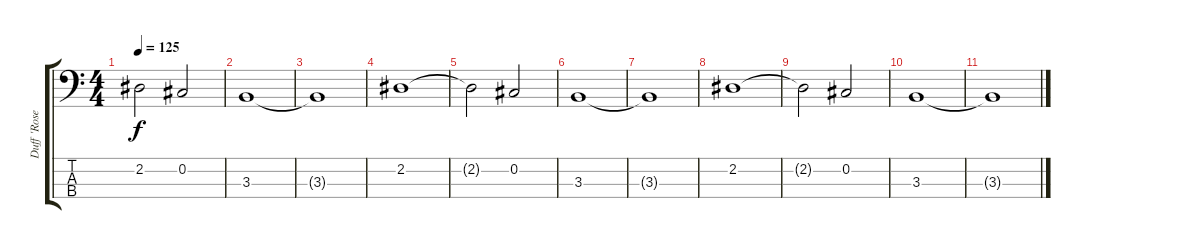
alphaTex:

\track ("Duff 'Rose' McKagen" "Duff 'Rose") {instrument electricbasspick}
\staff {score tabs}
\tuning (Gb2 Db2 Ab1 Eb1) {hide}
\ts (4 4)
\tempo 125
\clef f4
\ks c
2.2{t}.2{dy f} 0.2.2 |
3.3.1 |
3.3{t}.1 |
2.2.1{volume 8} |
2.2{t}.2 0.2.2{volume 7} |
3.3.1{volume 6} |
3.3{t}.1 |
2.2.1{volume 5} |
2.2{t}.2 0.2.2{volume 4} |
3.3.1{volume 4} |
3.3{t}.1
